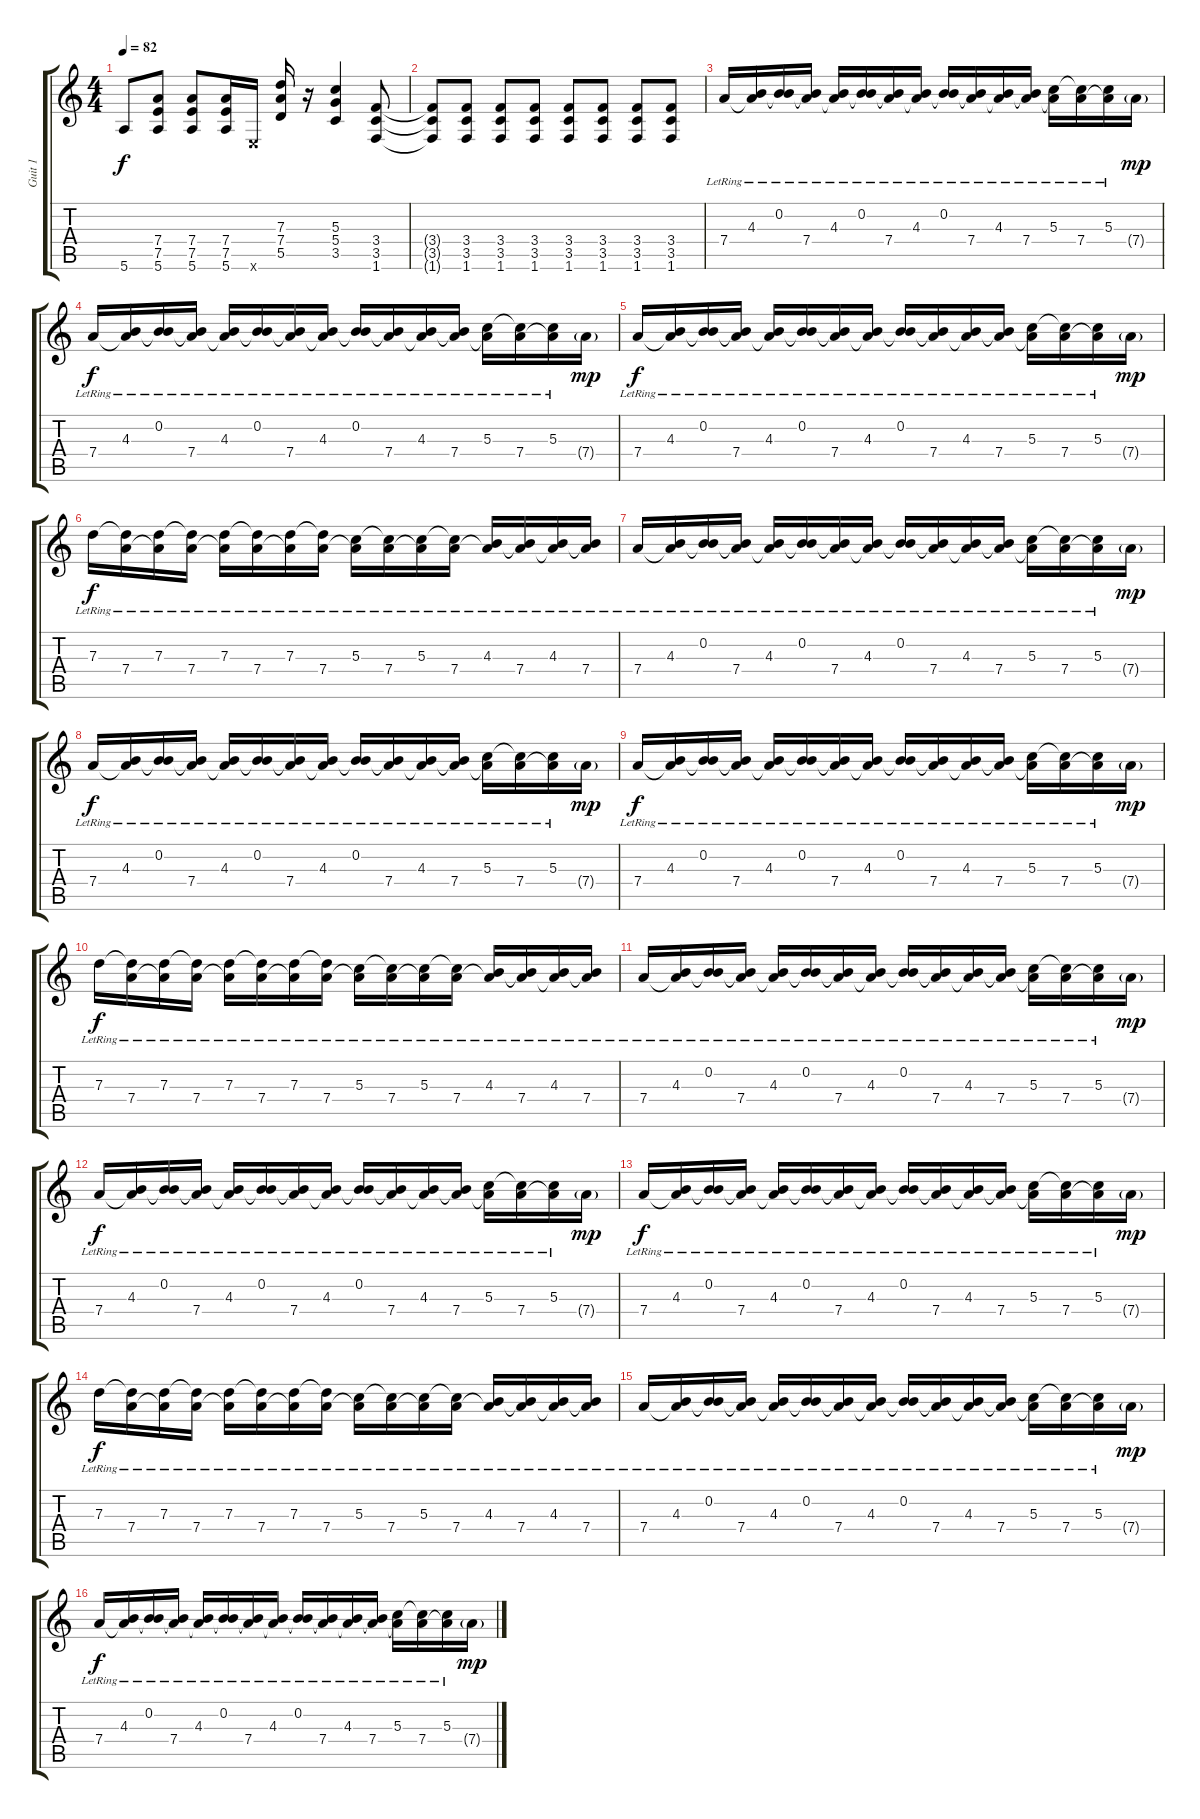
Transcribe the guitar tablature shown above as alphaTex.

\track ("Guit 1" "Guit 1") {instrument acousticguitarsteel}
\staff {score tabs}
\tuning (E4 B3 G3 D3 A2 E2) {hide}
\ts (4 4)
\tempo 82
\clef g2
\ks c
5.6{t}.8{dy f} (7.4 7.5 5.6).8 (7.4 7.5 5.6).8 (7.4 7.5 5.6).16 0.6{x}.16 (7.3 7.4 5.5).16 r.16 (5.3 5.4 3.5).4 (3.4 3.5 1.6).8 |
(3.4{t} 3.5{t} 1.6{t}).8 (3.4 3.5 1.6).8 (3.4 3.5 1.6).8 (3.4 3.5 1.6).8 (3.4 3.5 1.6).8 (3.4 3.5 1.6).8 (3.4 3.5 1.6).8 (3.4 3.5 1.6).8 |
7.4{lr}.16{instrument acousticguitarsteel} (4.3{lr} 7.4{t}).16 (0.2{lr} 4.3{t}).16 (0.2{t} 7.4{lr}).16 (4.3{lr} 7.4{t}).16 (0.2{lr} 4.3{t}).16 (0.2{t} 7.4{lr}).16 (4.3{lr} 7.4{t}).16 (0.2{lr} 4.3{t}).16 (0.2{t} 7.4{lr}).16 (4.3{lr} 7.4{t}).16 (4.3{t} 7.4{lr}).16 (5.3{lr} 7.4{t}).16 (5.3{t} 7.4{lr}).16 (5.3{lr} 7.4{t}).16 7.4{g}.16{dy mp} |
7.4{lr}.16{dy f} (4.3{lr} 7.4{t}).16 (0.2{lr} 4.3{t}).16 (0.2{t} 7.4{lr}).16 (4.3{lr} 7.4{t}).16 (0.2{lr} 4.3{t}).16 (0.2{t} 7.4{lr}).16 (4.3{lr} 7.4{t}).16 (0.2{lr} 4.3{t}).16 (0.2{t} 7.4{lr}).16 (4.3{lr} 7.4{t}).16 (4.3{t} 7.4{lr}).16 (5.3{lr} 7.4{t}).16 (5.3{t} 7.4{lr}).16 (5.3{lr} 7.4{t}).16 7.4{g}.16{dy mp} |
7.4{lr}.16{dy f} (4.3{lr} 7.4{t}).16 (0.2{lr} 4.3{t}).16 (0.2{t} 7.4{lr}).16 (4.3{lr} 7.4{t}).16 (0.2{lr} 4.3{t}).16 (0.2{t} 7.4{lr}).16 (4.3{lr} 7.4{t}).16 (0.2{lr} 4.3{t}).16 (0.2{t} 7.4{lr}).16 (4.3{lr} 7.4{t}).16 (4.3{t} 7.4{lr}).16 (5.3{lr} 7.4{t}).16 (5.3{t} 7.4{lr}).16 (5.3{lr} 7.4{t}).16 7.4{g}.16{dy mp} |
7.3{lr}.16{dy f} (7.3{t} 7.4{lr}).16 (7.3{lr} 7.4{t}).16 (7.3{t} 7.4{lr}).16 (7.3{lr} 7.4{t}).16 (7.3{t} 7.4{lr}).16 (7.3{lr} 7.4{t}).16 (7.3{t} 7.4{lr}).16 (5.3{lr} 7.4{t}).16 (5.3{t} 7.4{lr}).16 (5.3{lr} 7.4{t}).16 (5.3{t} 7.4{lr}).16 (4.3{lr} 7.4{t}).16 (4.3{t} 7.4{lr}).16 (4.3{lr} 7.4{t}).16 (4.3{t} 7.4{lr}).16 |
7.4{lr}.16 (4.3{lr} 7.4{t}).16 (0.2{lr} 4.3{t}).16 (0.2{t} 7.4{lr}).16 (4.3{lr} 7.4{t}).16 (0.2{lr} 4.3{t}).16 (0.2{t} 7.4{lr}).16 (4.3{lr} 7.4{t}).16 (0.2{lr} 4.3{t}).16 (0.2{t} 7.4{lr}).16 (4.3{lr} 7.4{t}).16 (4.3{t} 7.4{lr}).16 (5.3{lr} 7.4{t}).16 (5.3{t} 7.4{lr}).16 (5.3{lr} 7.4{t}).16 7.4{g}.16{dy mp} |
7.4{lr}.16{dy f} (4.3{lr} 7.4{t}).16 (0.2{lr} 4.3{t}).16 (0.2{t} 7.4{lr}).16 (4.3{lr} 7.4{t}).16 (0.2{lr} 4.3{t}).16 (0.2{t} 7.4{lr}).16 (4.3{lr} 7.4{t}).16 (0.2{lr} 4.3{t}).16 (0.2{t} 7.4{lr}).16 (4.3{lr} 7.4{t}).16 (4.3{t} 7.4{lr}).16 (5.3{lr} 7.4{t}).16 (5.3{t} 7.4{lr}).16 (5.3{lr} 7.4{t}).16 7.4{g}.16{dy mp} |
7.4{lr}.16{dy f} (4.3{lr} 7.4{t}).16 (0.2{lr} 4.3{t}).16 (0.2{t} 7.4{lr}).16 (4.3{lr} 7.4{t}).16 (0.2{lr} 4.3{t}).16 (0.2{t} 7.4{lr}).16 (4.3{lr} 7.4{t}).16 (0.2{lr} 4.3{t}).16 (0.2{t} 7.4{lr}).16 (4.3{lr} 7.4{t}).16 (4.3{t} 7.4{lr}).16 (5.3{lr} 7.4{t}).16 (5.3{t} 7.4{lr}).16 (5.3{lr} 7.4{t}).16 7.4{g}.16{dy mp} |
7.3{lr}.16{dy f} (7.3{t} 7.4{lr}).16 (7.3{lr} 7.4{t}).16 (7.3{t} 7.4{lr}).16 (7.3{lr} 7.4{t}).16 (7.3{t} 7.4{lr}).16 (7.3{lr} 7.4{t}).16 (7.3{t} 7.4{lr}).16 (5.3{lr} 7.4{t}).16 (5.3{t} 7.4{lr}).16 (5.3{lr} 7.4{t}).16 (5.3{t} 7.4{lr}).16 (4.3{lr} 7.4{t}).16 (4.3{t} 7.4{lr}).16 (4.3{lr} 7.4{t}).16 (4.3{t} 7.4{lr}).16 |
7.4{lr}.16 (4.3{lr} 7.4{t}).16 (0.2{lr} 4.3{t}).16 (0.2{t} 7.4{lr}).16 (4.3{lr} 7.4{t}).16 (0.2{lr} 4.3{t}).16 (0.2{t} 7.4{lr}).16 (4.3{lr} 7.4{t}).16 (0.2{lr} 4.3{t}).16 (0.2{t} 7.4{lr}).16 (4.3{lr} 7.4{t}).16 (4.3{t} 7.4{lr}).16 (5.3{lr} 7.4{t}).16 (5.3{t} 7.4{lr}).16 (5.3{lr} 7.4{t}).16 7.4{g}.16{dy mp} |
7.4{lr}.16{dy f} (4.3{lr} 7.4{t}).16 (0.2{lr} 4.3{t}).16 (0.2{t} 7.4{lr}).16 (4.3{lr} 7.4{t}).16 (0.2{lr} 4.3{t}).16 (0.2{t} 7.4{lr}).16 (4.3{lr} 7.4{t}).16 (0.2{lr} 4.3{t}).16 (0.2{t} 7.4{lr}).16 (4.3{lr} 7.4{t}).16 (4.3{t} 7.4{lr}).16 (5.3{lr} 7.4{t}).16 (5.3{t} 7.4{lr}).16 (5.3{lr} 7.4{t}).16 7.4{g}.16{dy mp} |
7.4{lr}.16{dy f} (4.3{lr} 7.4{t}).16 (0.2{lr} 4.3{t}).16 (0.2{t} 7.4{lr}).16 (4.3{lr} 7.4{t}).16 (0.2{lr} 4.3{t}).16 (0.2{t} 7.4{lr}).16 (4.3{lr} 7.4{t}).16 (0.2{lr} 4.3{t}).16 (0.2{t} 7.4{lr}).16 (4.3{lr} 7.4{t}).16 (4.3{t} 7.4{lr}).16 (5.3{lr} 7.4{t}).16 (5.3{t} 7.4{lr}).16 (5.3{lr} 7.4{t}).16 7.4{g}.16{dy mp} |
7.3{lr}.16{dy f} (7.3{t} 7.4{lr}).16 (7.3{lr} 7.4{t}).16 (7.3{t} 7.4{lr}).16 (7.3{lr} 7.4{t}).16 (7.3{t} 7.4{lr}).16 (7.3{lr} 7.4{t}).16 (7.3{t} 7.4{lr}).16 (5.3{lr} 7.4{t}).16 (5.3{t} 7.4{lr}).16 (5.3{lr} 7.4{t}).16 (5.3{t} 7.4{lr}).16 (4.3{lr} 7.4{t}).16 (4.3{t} 7.4{lr}).16 (4.3{lr} 7.4{t}).16 (4.3{t} 7.4{lr}).16 |
7.4{lr}.16 (4.3{lr} 7.4{t}).16 (0.2{lr} 4.3{t}).16 (0.2{t} 7.4{lr}).16 (4.3{lr} 7.4{t}).16 (0.2{lr} 4.3{t}).16 (0.2{t} 7.4{lr}).16 (4.3{lr} 7.4{t}).16 (0.2{lr} 4.3{t}).16 (0.2{t} 7.4{lr}).16 (4.3{lr} 7.4{t}).16 (4.3{t} 7.4{lr}).16 (5.3{lr} 7.4{t}).16 (5.3{t} 7.4{lr}).16 (5.3{lr} 7.4{t}).16 7.4{g}.16{dy mp} |
7.4{lr}.16{dy f} (4.3{lr} 7.4{t}).16 (0.2{lr} 4.3{t}).16 (0.2{t} 7.4{lr}).16 (4.3{lr} 7.4{t}).16 (0.2{lr} 4.3{t}).16 (0.2{t} 7.4{lr}).16 (4.3{lr} 7.4{t}).16 (0.2{lr} 4.3{t}).16 (0.2{t} 7.4{lr}).16 (4.3{lr} 7.4{t}).16 (4.3{t} 7.4{lr}).16 (5.3{lr} 7.4{t}).16 (5.3{t} 7.4{lr}).16 (5.3{lr} 7.4{t}).16 7.4{g}.16{dy mp}
